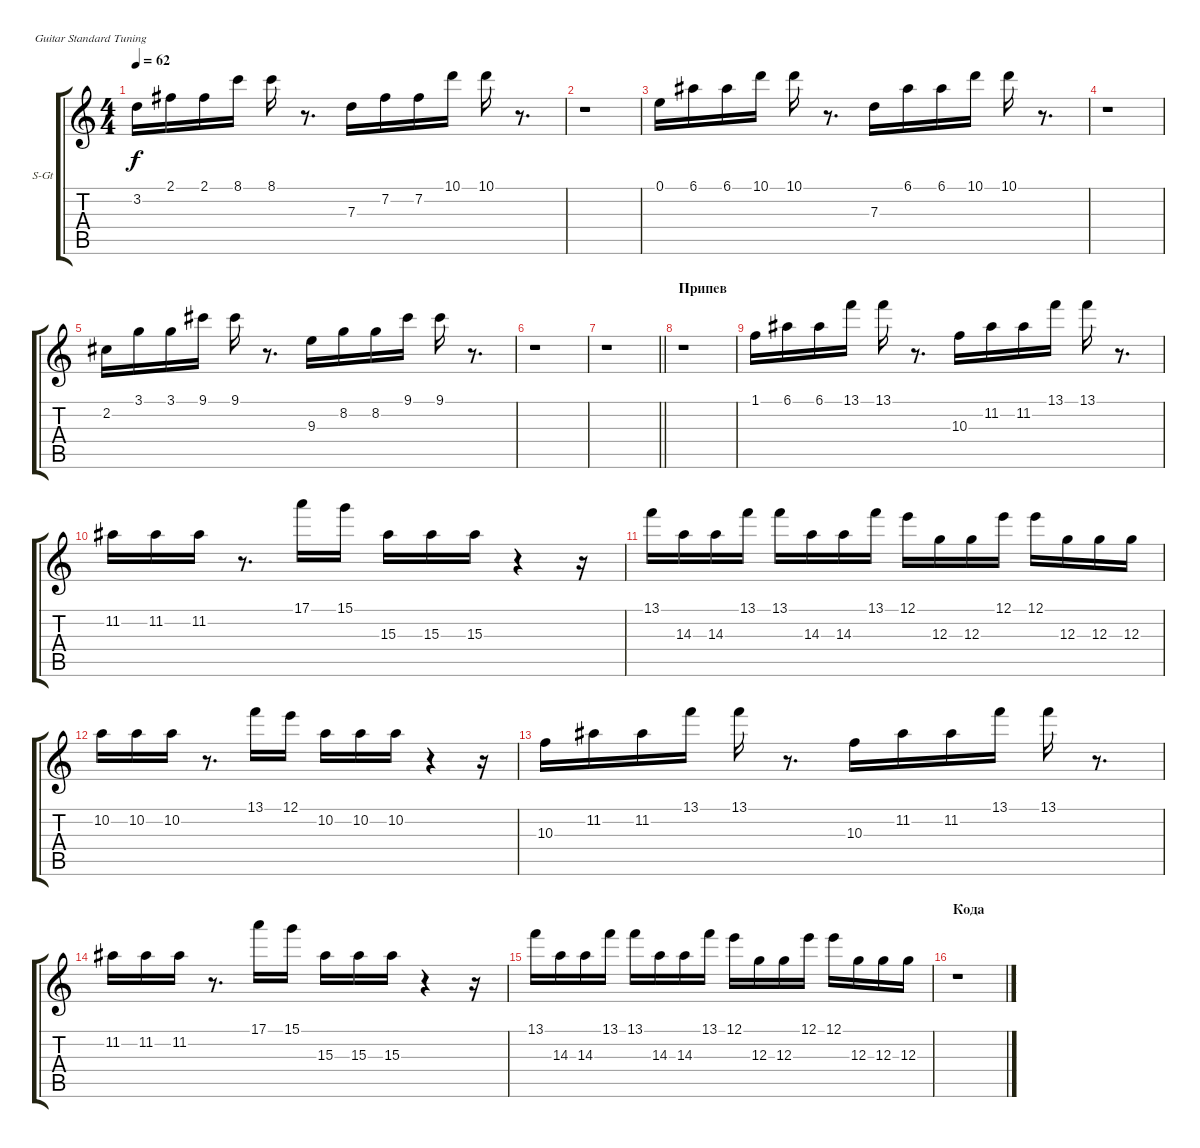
\bracketExtendMode groupsimilarinstruments
\firstSystemTrackNameOrientation horizontal
\otherSystemsTrackNameOrientation horizontal
\track ("Синтезатор" "S-Gt") {instrument stringensemble1}
\staff {score tabs}
\tuning (E4 B3 G3 D3 A2 E2)
\displaytranspose 12
\ts (4 4)
\tempo 62
\clef g2
\ks c
3.2.16{dy f} 2.1.16 2.1.16 8.1.16 8.1.16 r.8{d} 7.3.16 7.2.16 7.2.16 10.1.16 10.1.16 r.8{d} |
r.1 |
0.1.16 6.1.16 6.1.16 10.1.16 10.1.16 r.8{d} 7.3.16 6.1.16 6.1.16 10.1.16 10.1.16 r.8{d} |
r.1 |
2.2.16 3.1.16 3.1.16 9.1.16 9.1.16 r.8{d} 9.3.16 8.2.16 8.2.16 9.1.16 9.1.16 r.8{d} |
r.1 |
\barLineRight lightlight
r.1 |
\section ("" "Припев")
r.1 |
1.1.16 6.1.16 6.1.16 13.1.16 13.1.16 r.8{d} 10.3.16 11.2.16 11.2.16 13.1.16 13.1.16 r.8{d} |
11.2.16 11.2.16 11.2.16 r.8{d} 17.1.16 15.1.16 15.3.16 15.3.16 15.3.16 r.4 r.16 |
13.1.16 14.3.16 14.3.16 13.1.16 13.1.16 14.3.16 14.3.16 13.1.16 12.1.16 12.3.16 12.3.16 12.1.16 12.1.16 12.3.16 12.3.16 12.3.16 |
10.2.16 10.2.16 10.2.16 r.8{d} 13.1.16 12.1.16 10.2.16 10.2.16 10.2.16 r.4 r.16 |
10.3.16 11.2.16 11.2.16 13.1.16 13.1.16 r.8{d} 10.3.16 11.2.16 11.2.16 13.1.16 13.1.16 r.8{d} |
11.2.16 11.2.16 11.2.16 r.8{d} 17.1.16 15.1.16 15.3.16 15.3.16 15.3.16 r.4 r.16 |
13.1.16 14.3.16 14.3.16 13.1.16 13.1.16 14.3.16 14.3.16 13.1.16 12.1.16 12.3.16 12.3.16 12.1.16 12.1.16 12.3.16 12.3.16 12.3.16 |
\section ("" "Кода")
r.1
